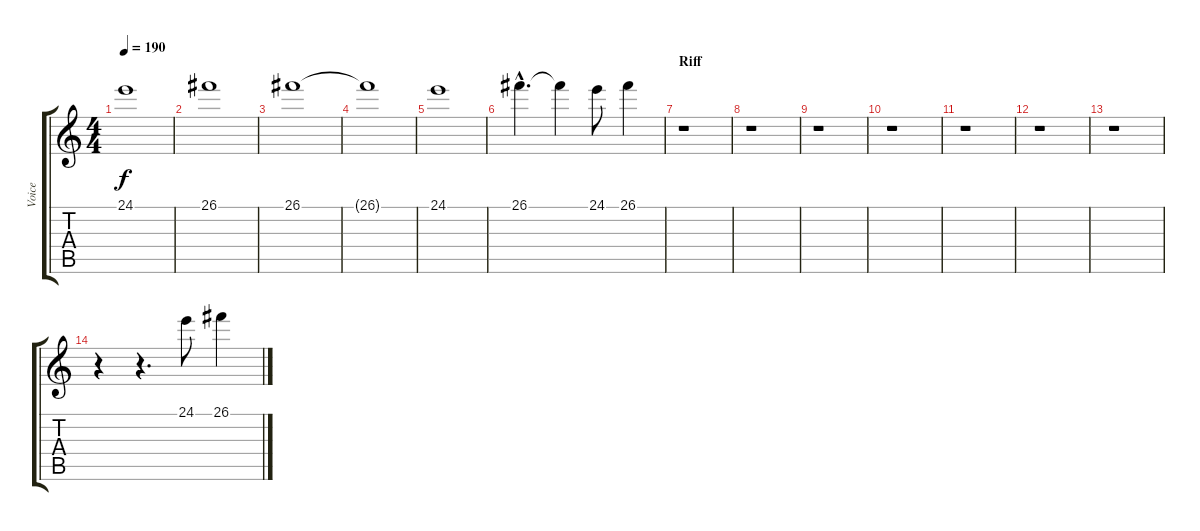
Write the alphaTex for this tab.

\track ("Voice" "Voice") {instrument lead6voice}
\staff {score tabs}
\tuning (E4 B3 G3 D3 A2 E2) {hide}
\ts (4 4)
\tempo 190
\clef g2
\ks c
24.1.1{dy f} |
26.1.1 |
26.1.1 |
26.1{t}.1 |
24.1.1 |
26.1{hac}.4{d} 26.1{t}.4 24.1.8 26.1.4 |
\section ("" "Riff")
r.1 |
r.1 |
r.1 |
r.1 |
r.1 |
r.1 |
r.1 |
r.4 r.4{d} 24.1.8 26.1.4
